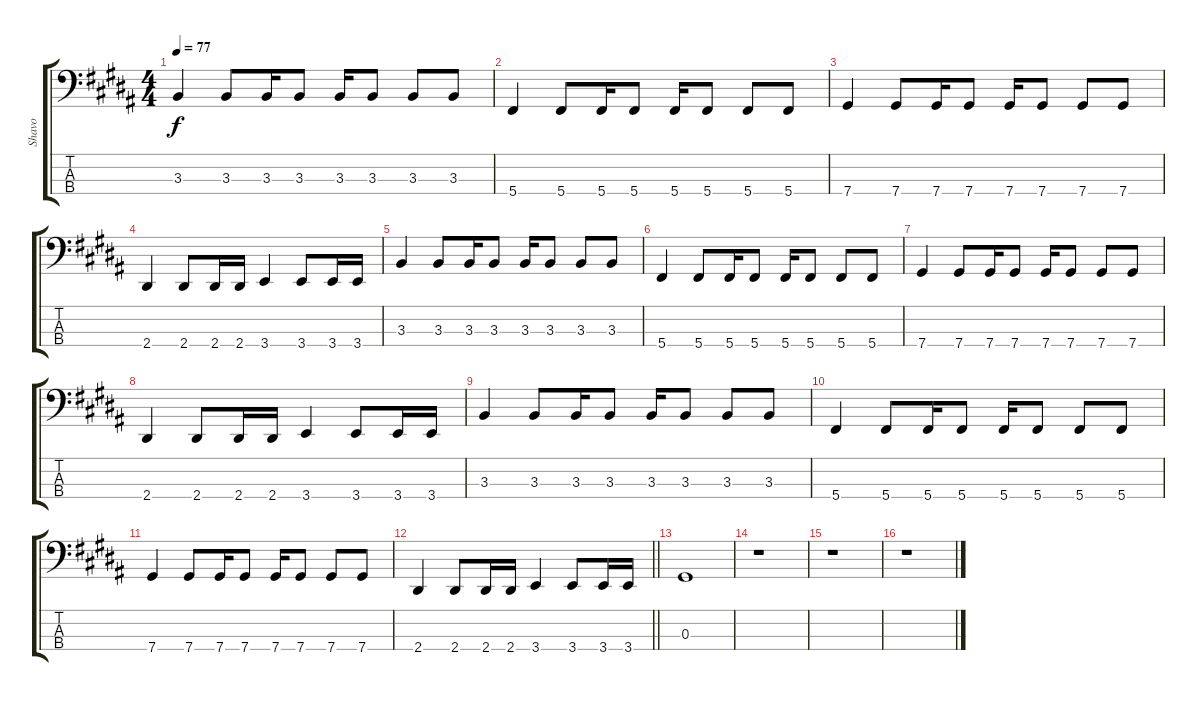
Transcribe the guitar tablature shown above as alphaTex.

\track ("Shavo" "Shavo") {instrument electricbassfinger}
\staff {score tabs}
\tuning (Gb2 Db2 Ab1 Db1) {hide}
\ts (4 4)
\tempo 77
\clef f4
\ks g#minor
3.3.4{dy f} 3.3.8 3.3.16 3.3.8 3.3.16 3.3.8 3.3.8 3.3.8 |
5.4.4 5.4.8 5.4.16 5.4.8 5.4.16 5.4.8 5.4.8 5.4.8 |
7.4.4 7.4.8 7.4.16 7.4.8 7.4.16 7.4.8 7.4.8 7.4.8 |
2.4.4 2.4.8 2.4.16 2.4.16 3.4.4 3.4.8 3.4.16 3.4.16 |
3.3.4 3.3.8 3.3.16 3.3.8 3.3.16 3.3.8 3.3.8 3.3.8 |
5.4.4 5.4.8 5.4.16 5.4.8 5.4.16 5.4.8 5.4.8 5.4.8 |
7.4.4 7.4.8 7.4.16 7.4.8 7.4.16 7.4.8 7.4.8 7.4.8 |
2.4.4 2.4.8 2.4.16 2.4.16 3.4.4 3.4.8 3.4.16 3.4.16 |
3.3.4 3.3.8 3.3.16 3.3.8 3.3.16 3.3.8 3.3.8 3.3.8 |
5.4.4 5.4.8 5.4.16 5.4.8 5.4.16 5.4.8 5.4.8 5.4.8 |
7.4.4 7.4.8 7.4.16 7.4.8 7.4.16 7.4.8 7.4.8 7.4.8 |
\barLineRight lightlight
2.4.4 2.4.8 2.4.16 2.4.16 3.4.4 3.4.8 3.4.16 3.4.16 |
\ks b
0.3.1 |
r.1 |
r.1 |
r.1
